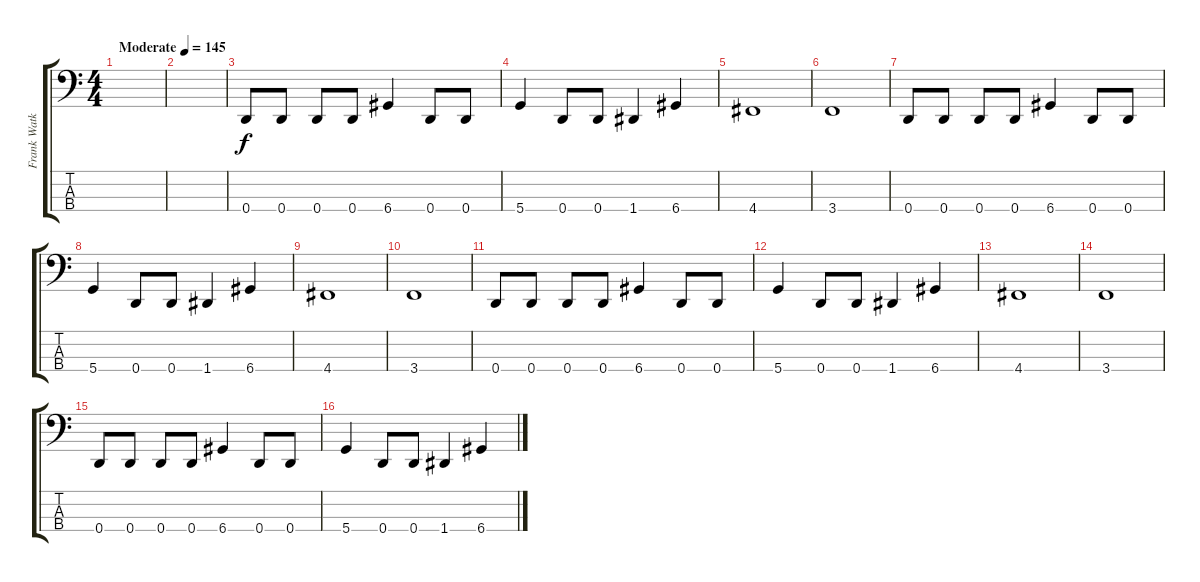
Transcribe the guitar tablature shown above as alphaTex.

\track ("Frank Watkins" "Frank Watk") {instrument electricbasspick}
\staff {score tabs}
\tuning (F2 C2 G1 D1) {hide}
\ts (4 4)
\tempo (145 "Moderate")
\clef f4
\ks c
|
|
0.4.8 0.4.8 0.4.8 0.4.8 6.4.4 0.4.8 0.4.8 |
5.4.4 0.4.8 0.4.8 1.4.4 6.4.4 |
4.4.1 |
3.4.1 |
0.4.8 0.4.8 0.4.8 0.4.8 6.4.4 0.4.8 0.4.8 |
5.4.4 0.4.8 0.4.8 1.4.4 6.4.4 |
4.4.1 |
3.4.1 |
0.4.8 0.4.8 0.4.8 0.4.8 6.4.4 0.4.8 0.4.8 |
5.4.4 0.4.8 0.4.8 1.4.4 6.4.4 |
4.4.1 |
3.4.1 |
0.4.8 0.4.8 0.4.8 0.4.8 6.4.4 0.4.8 0.4.8 |
5.4.4 0.4.8 0.4.8 1.4.4 6.4.4
